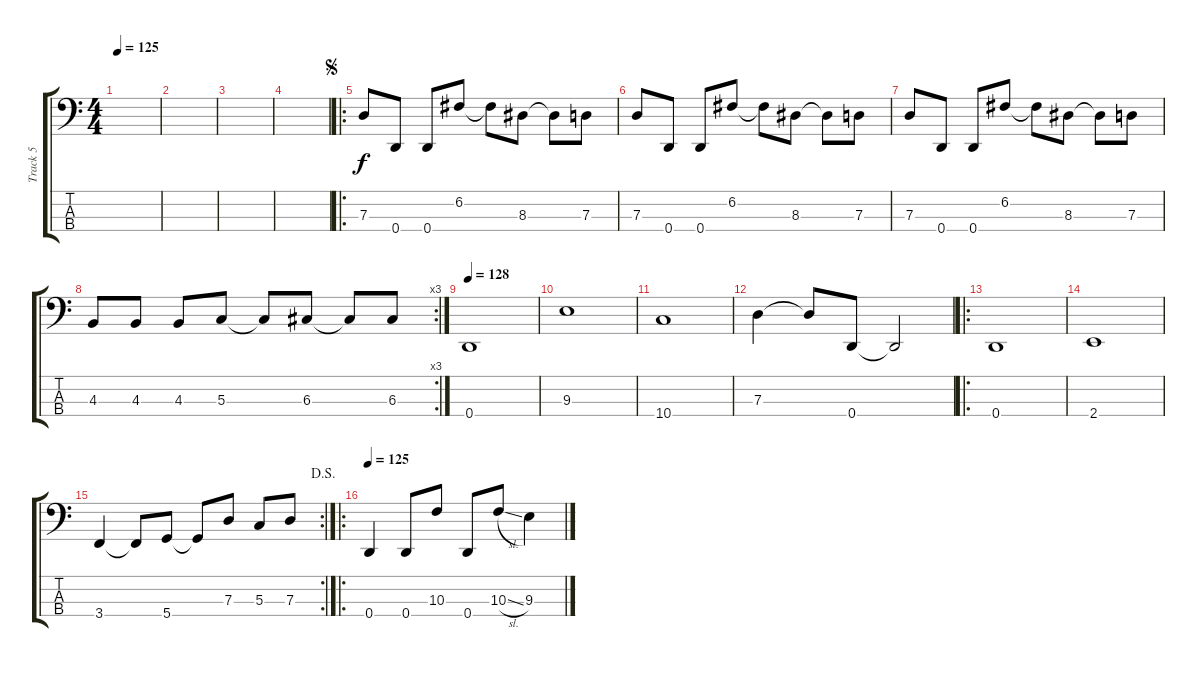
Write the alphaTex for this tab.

\track ("Track 5" "Track 5") {instrument electricbassfinger}
\staff {score tabs}
\tuning (F2 C2 G1 D1) {hide}
\ts (4 4)
\tempo 125
\clef f4
\ks c
|
|
|
|
\ro
\jump segno
7.3.8 0.4.8 0.4.8 6.2.8 6.2{t}.8 8.3.8 8.3{t}.8 7.3.8 |
7.3.8 0.4.8 0.4.8 6.2.8 6.2{t}.8 8.3.8 8.3{t}.8 7.3.8 |
7.3.8 0.4.8 0.4.8 6.2.8 6.2{t}.8 8.3.8 8.3{t}.8 7.3.8 |
\rc 3
4.3.8 4.3.8 4.3.8 5.3.8 5.3{t}.8 6.3.8 6.3{t}.8 6.3.8 |
\tempo 128
0.4.1 |
9.3.1 |
10.4.1 |
7.3.4 7.3{t}.8 0.4.8 0.4{t}.2 |
\ro
0.4.1 |
2.4.1 |
\rc 2
\jump dalsegno
3.4.4 3.4{t}.8 5.4.8 5.4{t}.8 7.3.8 5.3.8 7.3.8 |
\ro
\tempo 125
0.4.4 0.4.8 10.3.8 0.4.8 10.3{sl}.8 9.3.4
